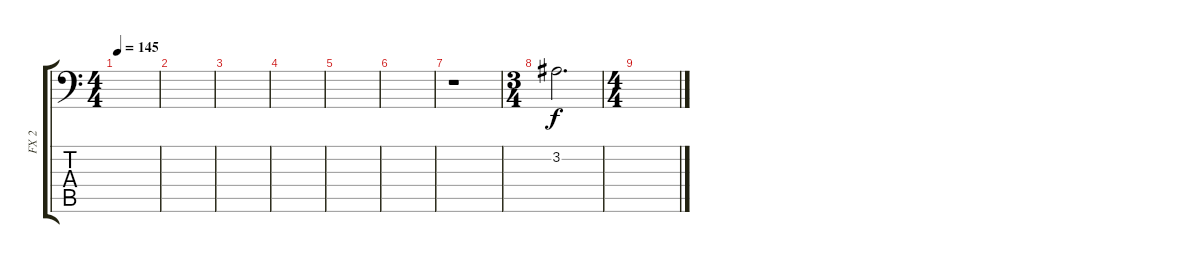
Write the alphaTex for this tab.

\track ("FX 2" "FX 2") {instrument fx5brightness}
\staff {score tabs}
\tuning (E4 G3 Eb3 Bb2 F2 Bb1) {hide}
\ts (4 4)
\tempo 145
\clef f4
\ks c
|
|
|
|
|
|
r.1{volume 16 instrument reversecymbal} |
\ts (3 4)
3.2.2{d} |
\ts (4 4)
